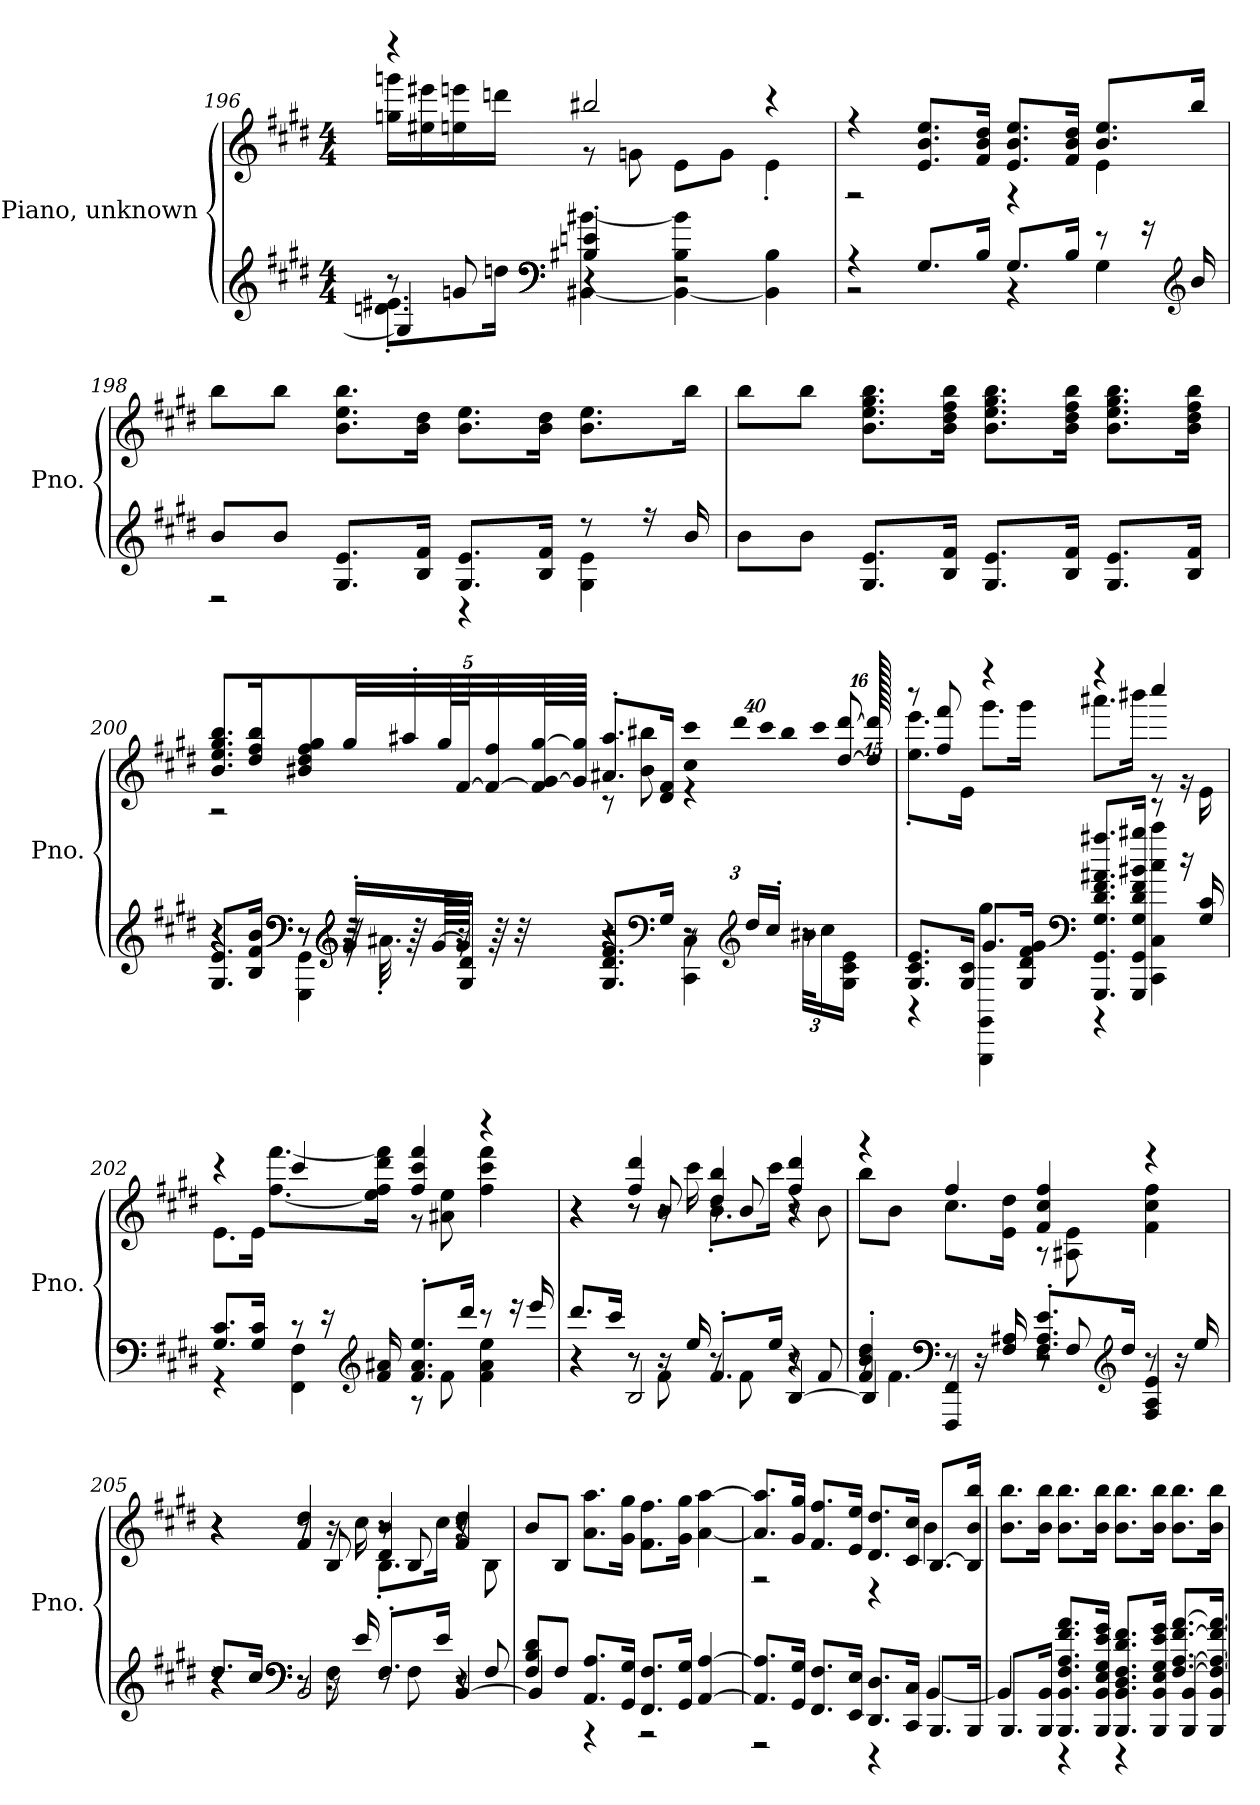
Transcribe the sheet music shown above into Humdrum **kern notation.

**kern	**kern
*part1	*part1
*staff2	*staff1
*I"Piano, unknown	*
*I'Pno.	*
!!LO:LB:g=z
*clefG2	*clefG2
*k[f#c#g#d#]	*k[f#c#g#d#]
*M4/4	*M4/4
=196	=196
*^	*^
*	*^	*	*
8r	8.dn\' 8.e#X\'L	4G/]	4r	16ggn\ 16gggn\LL
.	.	.	.	16ee#X\ 16eee#X\
8gn/	.	.	.	16een\ 16eeen\
.	16ddn\Jk	.	.	16dddn\JJ
*clefF4	*	*	*	*
4B#X/' 4en/'	[4BB#X\ [4b#X\	4r	2bb#X/	8r
.	.	.	.	8gn\
2r	4BB#\_ 4B#\ 4b#\]	2r	.	8e\L
.	.	.	.	8g\J
.	4BB#\] 4B#\	.	4r	4e'\
*	*v	*v	*	*
=197	=197	=197	=197
4r	2r	4r	2r
8.G#/L	.	8.e/ 8.b/ 8.ee/L	.
16B/Jk	.	16f#/ 16b/ 16dd#/Jk	.
8.G#/L	4r	8.e/ 8.b/ 8.ee/L	4r
16B/Jk	.	16f#/ 16b/ 16dd#/Jk	.
8r	4G#\	8.b/ 8.ee/L	4e\
16r	.	.	.
*clefG2	*	*	*
16b/	.	16bb/Jk	.
*	*	*v	*v
=198	=198	=198
8b/L	2r	8bb\L
8b/J	.	8bb\J
8.G#/ 8.e/L	.	8.b\ 8.ee\ 8.bb\L
16B/ 16f#/Jk	.	16b\ 16dd#\Jk
8.G#/ 8.e/L	4r	8.b\ 8.ee\L
16B/ 16f#/Jk	.	16b\ 16dd#\Jk
8r	4G#\ 4e\	8.b\ 8.ee\L
16r	.	.
16b/	.	16bb\Jk
*v	*v	*
!!LO:LB:g=z
=199	=199
8b\L	8bb\L
8b\J	8bb\J
8.G#/ 8.e/L	8.b\ 8.ee\ 8.gg#\ 8.bb\L
16B/ 16f#/Jk	16b\ 16dd#\ 16ff#\ 16bb\Jk
8.G#/ 8.e/L	8.b\ 8.ee\ 8.gg#\ 8.bb\L
16B/ 16f#/Jk	16b\ 16dd#\ 16ff#\ 16bb\Jk
8.G#/ 8.e/L	8.b\ 8.ee\ 8.gg#\ 8.bb\L
16B/ 16f#/Jk	16b\ 16dd#\ 16ff#\ 16bb\Jk
!!LO:PB:g=z
=200	=200
*^	*^
*	*^	*	*
*	*	*^	*	*
4r	4r	8.G#/ 8.e/L	4r	8.b/ 8.ee/ 8.gg#/ 8.bb/L	2r
.	.	16B/ 16f#/ 16b/Jk	.	16dd#/ 16ff#/ 16bb/K	.
*clefF4	*	*	*	*	*
8r	8r	8r	4GGG#\ 4GG#\	8b#X/ 8dd#/ 8ff#/ 8gg#/	.
*clefG2	*	*	*	*	*
*	*	*	*	*Xbrackettup	*
32r	64r	16g#'/LL	.	40gg#/LL	.
.	32.a#X'\	.	.	.	.
.	.	.	.	40aa#X'/	.
64r	.	.	.	.	.
[64g#/LLLL	.	.	.	.	.
.	.	.	.	80gg#/L	.
64g#/JJJJ]	16r	16G#/ 16d#/JJ	.	[80f#/J	.
.	.	.	.	40f#/_ 40ff#/	.
64r	.	.	.	.	.
32r	.	.	.	.	.
.	.	.	.	80f#/] [80g#/ [80gg#/L	.
.	.	.	.	80g#/] 80gg#/]JJJJ	.
2r	4r	8.G#/ 8.d#/ 8.f#/L	4r	8.a#X/' 8.aa#/'L	8r
.	.	.	.	.	8b#\ 8bb#X\
*clefF4	*	*	*	*	*
.	.	16G#/Jk	.	16d#/ 16f#/Jk	.
!	!	!	!	!LO:N:vis=32	!
.	8r	24r	4CC#\ 4C#\	640%23cc#/ 640%23ccc#/LLL	4r
!	!	!	!	!LO:N:vis=32	!
.	.	.	.	640%23ddd#/	.
*clefG2	*	*	*	*	*
.	.	24dd#/LL	.	.	.
!	!	!	!	!LO:N:vis=32	!
.	.	.	.	640%23ccc#/	.
.	.	24cc#'/JJ	.	.	.
!	!	!	!	!LO:N:vis=32	!
.	.	.	.	640%23bb#/	.
*	*Xbrackettup	*	*	*	*
.	48b#X\KLL	8r	.	.	.
!	!	!	!	!LO:N:vis=32	!
.	.	.	.	640%23ccc#/J	.
.	24cc#\	.	.	.	.
.	.	.	.	[128%9dd#/ [128%9ddd#/	.
.	16G#\ 16c#\ 16e\JJ	.	.	.	.
960ryy	960ryy	960ryy	960ryy	960dd#/] 960ddd#/]	960ryy
*	*v	*v	*v	*	*
!!LO:LB:g=z	!!
=201	=201	=201	=201
8.G#/ 8.c#/ 8.e/L	4r	8r	8.ee\' 8.eee\'L
.	.	8ff#/ 8fff#/	.
16G#/ 16c#/Jk	.	.	16e\Jk
8.g#/L	4GGG#\ 4GG#\ 4gg#\	4r	8.ggg#\L
16G#/ 16d#/ 16f#/ 16g#/Jk	.	.	16ggg#\Jk
*clefF4	*	*	*
8.GGG#/ 8.GG#/ 8.G#/ 8.d#/ 8.f#/ 8.a#X/ 8.aa#X/L	4r	4r	8.aaa#X\L
16GGG#/ 16GG#/ 16G#/ 16d#/ 16f#/ 16b#X/ 16bb#X/Jk	.	.	16bbb#X\Jk
8r	4CC#\ 4C#\ 4cc#\ 4ccc#\	4cccc#/	8r
16r	.	.	16r
16G#/ 16c#/	.	.	16e\
=202	=202	=202	=202
8.G#/ 8.c#/L	4r	4r	8.e\L
16G#/ 16c#/Jk	.	.	16e\Jk
8r	4FF#\ 4F#\	4ccc#/	[8.ff#\ [8.fff#\L
16r	.	.	.
*clefG2	*	*	*
16f#/ 16a#X/	.	.	16ee\ 16ff#\] 16ddd#\ 16fff#\]Jk
8.f#/' 8.a#/' 8.ee/'L	8r	4ff#/ 4ccc#/ 4fff#/	8r
.	8f#\	.	8a#X\ 8ee\
16ddd#/Jk	.	.	.
8r	4f#\ 4a#\ 4ee\	4r	4ff#\ 4ccc#\ 4fff#\
16r	.	.	.
16eee/	.	.	.
!!LO:LB:g=z
=203	=203	=203	=203
*	*^	*	*^
8.ddd#/L	4r	4r	4r	4r	4r
16ccc#/Jk	.	.	.	.	.
8r	8r	2B/	4ff#/ 4ddd#/	8r	8r
16r	8f#\	.	.	16r	8b/
16ee/	.	.	.	16ccc#\	.
8.f#'/L	8r	.	4dd#/ 4bb/	8.b'\L	8r
.	8f#\	.	.	.	8b/
16ee/Jk	.	.	.	16ccc#\Jk	.
8r	4r	[4B/	4ff#/ 4ddd#/	8r	4r
8f#/	.	.	.	8b\	.
*	*	*	*	*v	*v
=204	=204	=204	=204	=204
4f#/' 4b/' 4dd#/'	8r	4B/]	4r	8bb\L
.	4.f#\	.	.	8b\J
*clefF4	*	*	*	*
8r	.	4FFF#/ 4FF#/	4ff#/	8.cc#\L
16r	.	.	.	.
16F#/ 16A#X/	.	.	.	16e\ 16dd#\Jk
8.F#/' 8.A#/' 8.e/'L	2r	8r	4f#/ 4cc#/ 4ff#/	8r
.	.	8F#/	.	8A#X\ 8e\
*clefG2	*	*	*	*
16dd#/Jk	.	.	.	.
8r	.	4F#/ 4A#/ 4e/	4r	4f#\ 4cc#\ 4ff#\
16r	.	.	.	.
16ee/	.	.	.	.
!!LO:LB:g=z
=205	=205	=205	=205	=205
*	*	*	*	*^
8.dd#/L	4r	4r	4r	4r	4r
16cc#/Jk	.	.	.	.	.
*clefF4	*	*	*	*	*
8r	8r	2BB/	4f#/ 4dd#/	8r	8r
16r	8F#\	.	.	16r	8B/
16e/	.	.	.	16cc#\	.
8.F#'/L	8r	.	4d#/ 4b/	8.B'\L	8r
.	8F#\	.	.	.	8B/
16e/Jk	.	.	.	16cc#\Jk	.
8r	4r	[4BB/	4f#/ 4dd#/	8r	4r
8F#/	.	.	.	8B\	.
*	*v	*v	*	*	*
*	*	*v	*v	*v
=206	=206	=206
8F#/ 8B/ 8d#/L	4BB/]	8b/L
8F#/J	.	8B/J
8.AA/ 8.A/L	4r	8.a\ 8.aa\L
16GG#/ 16G#/Jk	.	16g#\ 16gg#\Jk
8.FF#/ 8.F#/L	2r	8.f#\ 8.ff#\L
16GG#/ 16G#/Jk	.	16g#\ 16gg#\Jk
[4AA/ [4A/	.	[4a\ [4aa\
=207	=207	=207
*	*	*^
8.AA/] 8.A/]L	2r	8.a/] 8.aa/]L	2r
16GG#/ 16G#/Jk	.	16g#/ 16gg#/Jk	.
8.FF#/ 8.F#/L	.	8.f#/ 8.ff#/L	.
16EE/ 16E/Jk	.	16e/ 16ee/Jk	.
8.DD#/ 8.D#/L	4r	8.d#/ 8.dd#/L	4r
16CC#/ 16C#/Jk	.	16c#/ 16cc#/Jk	.
8.BBB/L	[4BB/	[8.B/L	4b\
16BBB/Jk	.	16B/] 16b/ 16bb/Jk	.
*	*	*v	*v
!!LO:LB:g=z
=208	=208	=208
8.BBB/L	4BB/]	8.b\ 8.bb\L
16BBB/ 16BB/Jk	.	16b\ 16bb\Jk
8.BBB/ 8.BB/ 8.F#/ 8.A/ 8.f#/ 8.a/L	4r	8.b\ 8.bb\L
16BBB/ 16BB/ 16E/ 16G#/ 16e/ 16g#/Jk	.	16b\ 16bb\Jk
8.BBB/ 8.BB/ 8.D#/ 8.F#/ 8.d#/ 8.f#/L	4r	8.b\ 8.bb\L
16BBB/ 16BB/ 16E/ 16G#/ 16e/ 16g#/Jk	.	16b\ 16bb\Jk
[8.F#/ [8.A/ [8.f#/ [8.a/L	4BBB/ 4BB/	8.b\ 8.bb\L
16BBB/ 16BB/ 16F#/_ 16A/_ 16f#/_ 16a/_Jk	.	16b\ 16bb\Jk
*v	*v	*
=	=
*-	*-
